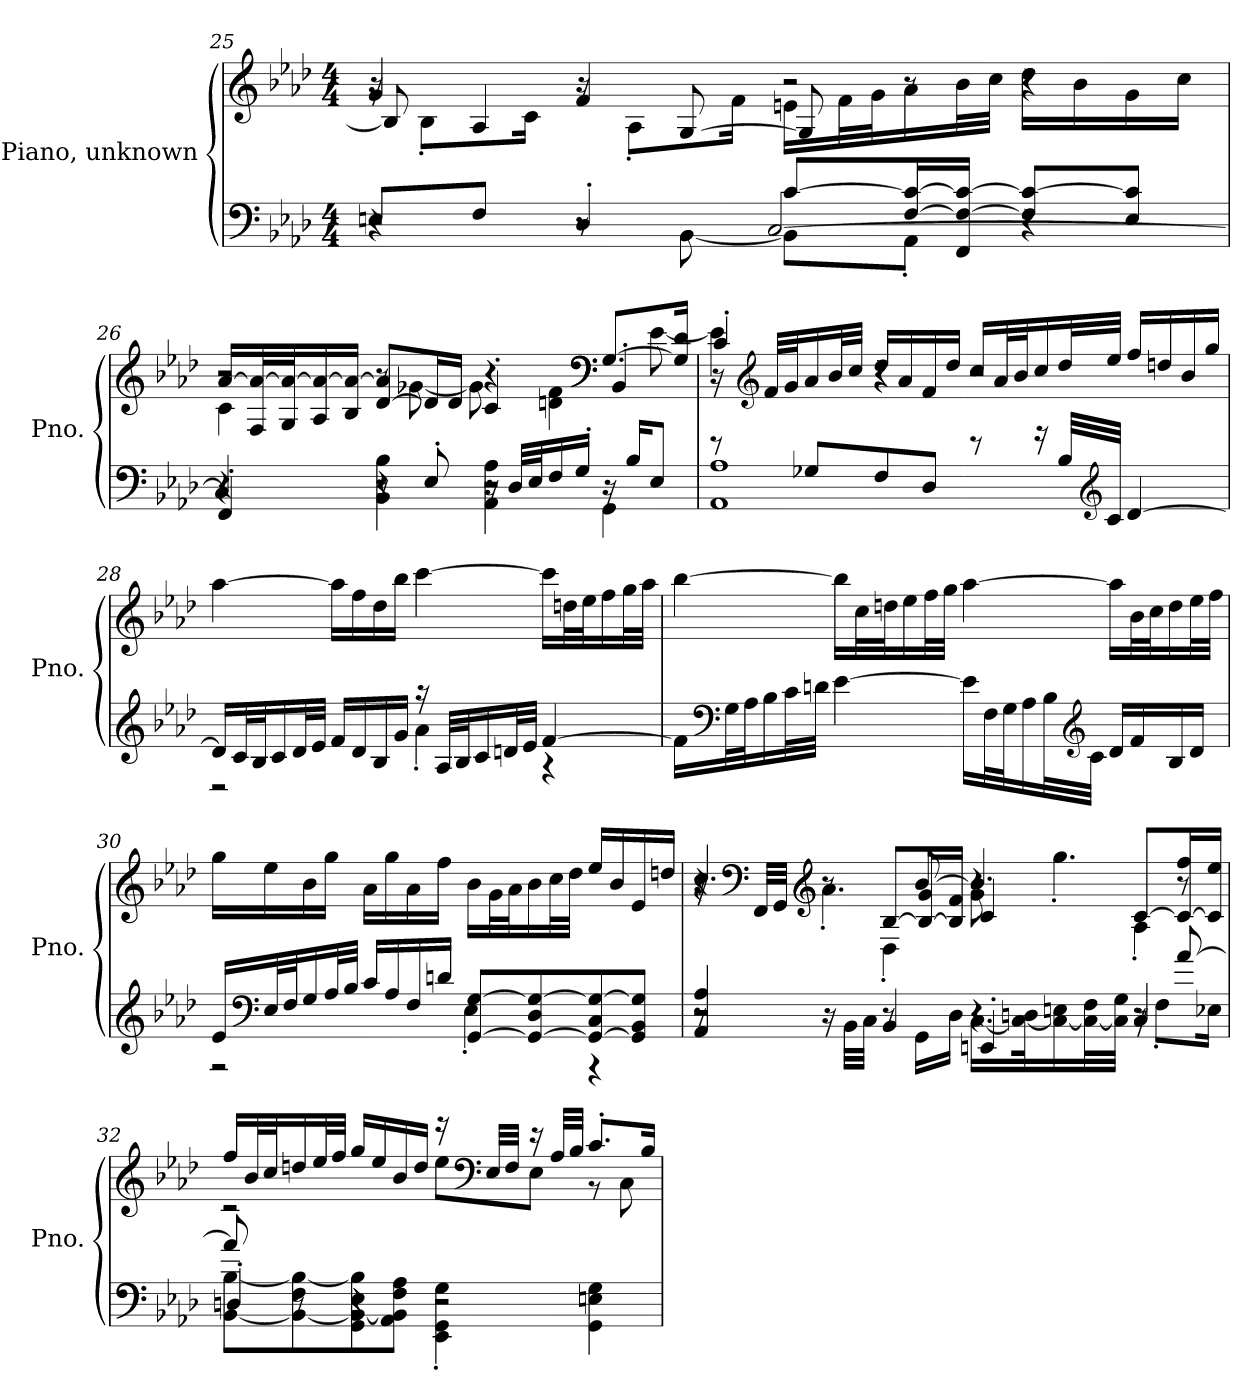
**kern	**kern
*part1	*part1
*staff2	*staff1
*I"Piano, unknown	*
*I'Pno.	*
!!LO:LB:g=z
*clefF4	*clefG2
*k[b-e-a-d-]	*k[b-e-a-d-]
*M4/4	*M4/4
=25	=25
*^	*^
*	*^	*	*^
8En/L	4r	2r	4g/	16r	8B-/]
.	.	.	.	8B-'\L	.
8F/J	.	.	.	.	4A-/
.	.	.	.	16c\Jk	.
4D-'/	8r	.	4f/	16r	.
.	.	.	.	8A-'\L	.
.	[8BB-\	.	.	.	[8G/
.	.	.	.	16f\Jk	.
[8c/L	8BB-\L]	[2C/	2r	16en\LL	8G/]
.	.	.	.	32f\L	.
.	.	.	.	32g\J	.
[16F/ 16c/_L	8AA-'\J	.	.	16a-\	8r
16FF/ 16F/_ 16c/_JJ	.	.	.	32b-\L	.
.	.	.	.	32cc\JJJ	.
8F/] 8c/_L	4r	.	.	16dd-\LL	4r
.	.	.	.	16b-\	.
8E/ 8c/]J	.	.	.	16g\	.
.	.	.	.	16cc\JJ	.
!!LO:PB:g=z	!!	!!
=26	=26	=26	=26	=26	=26
4FF'/	4r	4C/]	[16a-/LL	4c\	2r
.	.	.	32F/ 32a-/_L	.	.
.	.	.	32G/ 32a-/_J	.	.
.	.	.	16A-/ 16a-/_	.	.
.	.	.	16B-/ 16a-/_JJ	.	.
8r	4BB-\ 4B-\	4r	[8d-/ 8a-/]L	8r	.
8E-'/	.	.	16d-/L]	[8g-X\	.
.	.	.	16d-/JJ	.	.
16r	4AA-\ 4A-\	2r	4c'/	8g-\]	4r
32D-/LLL	.	.	.	.	.
32E-/J	.	.	.	.	.
16F/	.	.	.	4dn\ 4f\	.
16G'/JJ	.	.	.	.	.
*	*	*	*clefF4	*	*
16r	4GG\	.	[8.G/L	.	4BB-'/
16B-/KL	.	.	.	.	.
8E-/J	.	.	.	[8e-\	.
.	.	.	16G/] 16d/Jk	.	.
*	*v	*v	*	*	*
!!LO:LB:g=z	!!	!!
=27	=27	=27	=27	=27
8r	1AA- 1A-	16r	4e-\]	4c'/
*	*	*clefG2	*	*
.	.	32f/LLL	.	.
.	.	32g/J	.	.
8G-X/L	.	16a-/	.	.
.	.	32b-/L	.	.
.	.	32cc/JJJ	.	.
8F/	.	16dd-/LL	4r	4r
.	.	16a-/	.	.
8D-/J	.	16f/	.	.
.	.	16dd-/JJ	.	.
8r	.	16cc/LL	2r	2r
.	.	32a-/L	.	.
.	.	32b-/J	.	.
16r	.	16cc/	.	.
32B-/LLL	.	32dd-/L	.	.
*clefG2	*	*	*	*
32c/JJJ	.	32ee-/JJJ	.	.
[4d-/	.	16ff/LL	.	.
.	.	16ddn/	.	.
.	.	16b-/	.	.
.	.	16gg/JJ	.	.
*	*	*v	*v	*v
!!LO:LB:g=z
=28	=28	=28
16d-/LL]	2r	[4aa-\
32c/L	.	.
32B-/J	.	.
16c/	.	.
32d-/L	.	.
32e-/JJJ	.	.
16f/LL	.	16aa-\LL]
16d-/	.	16ff\
16B-/	.	16dd-\
16g/JJ	.	16bb-\JJ
16r	4a-'\	[4ccc\
32A-/LLL	.	.
32B-/J	.	.
16c/	.	.
32dn/L	.	.
32e-/JJJ	.	.
[4f/	4r	16ccc\LL]
.	.	32ddn\L
.	.	32ee-\J
.	.	16ff\
.	.	32gg\L
.	.	32aa-\JJJ
*v	*v	*
!!LO:LB:g=z
=29	=29
16f\LL]	[4bb-\
*clefF4	*
32G\L	.
32A-\J	.
16B-\	.
32c\L	.
32dn\JJJ	.
[4e-\	16bb-\LL]
.	32cc\L
.	32ddn\J
.	16ee-\
.	32ff\L
.	32gg\JJJ
16e-\LL]	[4aa-\
32F\L	.
32G\J	.
16A-\	.
32B-\L	.
*clefG2	*
32c\JJJ	.
16d/LL	16aa-\LL]
16f/	32b-\L
.	32cc\J
16B-/	16dd\
16d/JJ	32ee-\L
.	32ff\JJJ
!!LO:LB:g=z
=30	=30
*^	*
16e-/LL	2r	16gg\LL
*clefF4	*	*
32E-/L	.	16ee-\
32F/J	.	.
16G/	.	16b-\
32A-/L	.	16gg\JJ
32B-/JJJ	.	.
16c/LL	.	16a-\LL
16A-/	.	16gg\
16F/	.	16a-\
16dn/JJ	.	16ff\JJ
[8GG/ [8G/L	4E-'\	16b-\LL
.	.	32g\L
.	.	32a-\J
8GG/_ 8D-/ 8G/_	.	16b-\
.	.	32cc\L
.	.	32dd-\JJJ
8GG/_ 8C/ 8G/_	4r	16ee-/LL
.	.	16b-/
8GG/] 8BB-/ 8G/]J	.	16e-/
.	.	16ddn/JJ
!!LO:LB:g=z
=31	=31	=31
*	*^	*^
*	*	*	*	*^
*	*	*	*	*	*^
2r	8r	4AA-/ 4A-/	4.cc/	8r	16r	4r
*	*	*	*clefF4	*	*	*
.	.	.	.	.	32FF/LLL	.
.	.	.	.	.	32GG/JJJ	.
*	*	*	*clefG2	*	*	*
.	16r	.	.	4.a-'\	8r	.
.	32BB-\LLL	.	.	.	.	.
.	32C\JJJ	.	.	.	.	.
.	8r	4BB-/	.	.	[8B-/L	4D-'\
.	16GG\LL	.	[8b-/	.	16B-/_ 16g/L	.
.	16D-\JJ	.	.	.	16B-/] 16f/JJ	.
4r	[16.C\LL	4EEn'/	4.b-/]	8g\	4c/	4r
.	32C\_ 32Dn\K	.	.	.	.	.
.	16C\_ 16En\	.	.	4.gg'\	.	.
.	32C\_ 32F\L	.	.	.	.	.
.	32C\] 32G\JJJ	.	.	.	.	.
8r	16r	4C/	.	.	[8c/L	4A-'\
.	8F'\L	.	.	.	.	.
[8a-/	.	.	8r	.	16c/_ 16ff/L	.
.	16E-X\Jk	.	.	.	16c/] 16ee-/JJ	.
*	*	*	*	*v	*v	*v
!!LO:PB:g=z
=32	=32	=32	=32	=32
8a-/]	[8BB-\ [8B-\L	4Dn'/	16ff/LL	2r
.	.	.	32b-/L	.
.	.	.	32cc/J	.
8r	8BB-\_ 8F\ 8B-\_	.	16ddn/	.
.	.	.	32ee-/L	.
.	.	.	32ff/JJJ	.
4r	8GG\ 8BB-\_ 8E-\ 8B-\]	4r	16gg/LL	.
.	.	.	16ee-/	.
.	8AA-\ 8BB-\] 8F\ 8A-\J	.	16b-/	.
.	.	.	16dd/JJ	.
2r	4EE-\' 4GG\' 4G\'	2r	16r	8ee-\L
*	*	*	*clefF4	*
.	.	.	32E-/LLL	.
.	.	.	32F/JJJ	.
.	.	.	16r	8E-\J
.	.	.	32A-/LLL	.
.	.	.	32B-/JJJ	.
.	4GG\ 4En\ 4G\	.	8.c'/L	8r
.	.	.	.	8C\
.	.	.	16B-/Jk	.
*v	*v	*v	*	*
*	*v	*v
=	=
*-	*-
